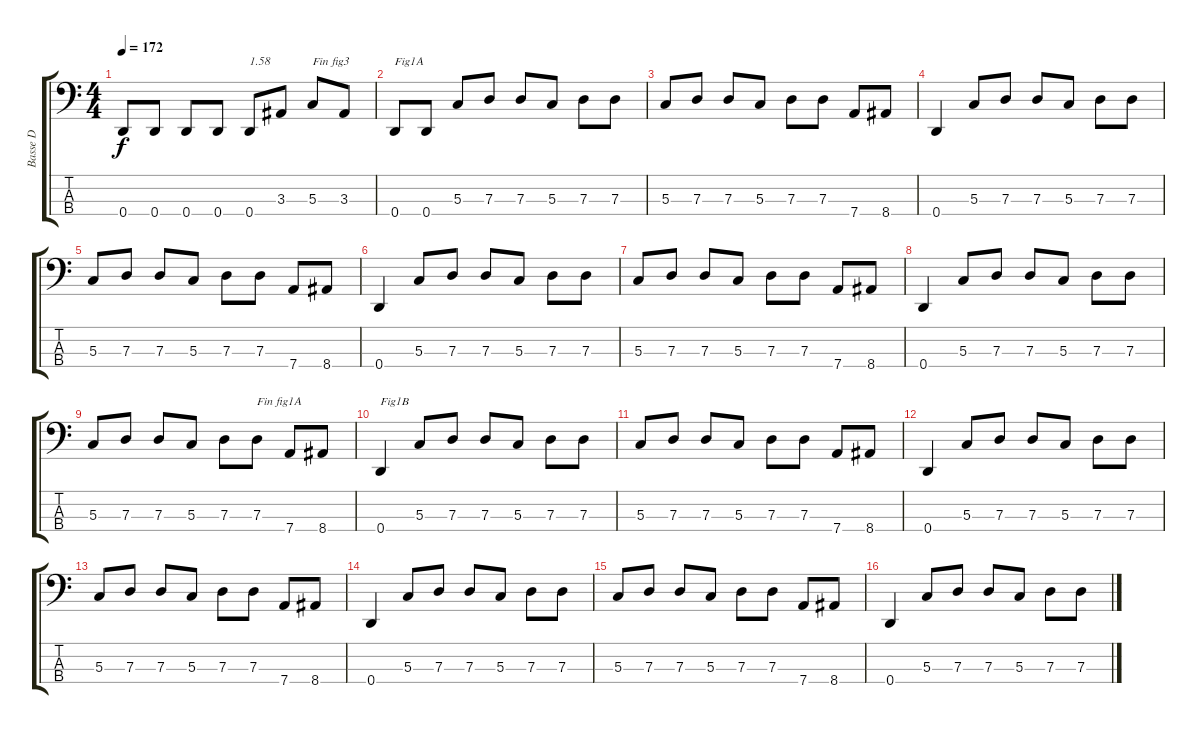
\track ("Basse D" "Basse D") {instrument electricbasspick}
\staff {score tabs}
\tuning (F2 C2 G1 D1) {hide}
\ts (4 4)
\tempo 172
\clef f4
\ks c
0.4.8{dy f} 0.4.8 0.4.8 0.4.8 0.4.8{txt "1.58"} 3.3.8 5.3.8{txt "Fin fig3"} 3.3.8 |
0.4.8{txt "Fig1A"} 0.4.8 5.3.8 7.3.8 7.3.8 5.3.8 7.3.8 7.3.8 |
5.3.8 7.3.8 7.3.8 5.3.8 7.3.8 7.3.8 7.4.8 8.4.8 |
0.4.4 5.3.8 7.3.8 7.3.8 5.3.8 7.3.8 7.3.8 |
5.3.8 7.3.8 7.3.8 5.3.8 7.3.8 7.3.8 7.4.8 8.4.8 |
0.4.4 5.3.8 7.3.8 7.3.8 5.3.8 7.3.8 7.3.8 |
5.3.8 7.3.8 7.3.8 5.3.8 7.3.8 7.3.8 7.4.8 8.4.8 |
0.4.4 5.3.8 7.3.8 7.3.8 5.3.8 7.3.8 7.3.8 |
5.3.8 7.3.8 7.3.8 5.3.8 7.3.8 7.3.8{txt "Fin fig1A"} 7.4.8 8.4.8 |
0.4.4{txt "Fig1B"} 5.3.8 7.3.8 7.3.8 5.3.8 7.3.8 7.3.8 |
5.3.8 7.3.8 7.3.8 5.3.8 7.3.8 7.3.8 7.4.8 8.4.8 |
0.4.4 5.3.8 7.3.8 7.3.8 5.3.8 7.3.8 7.3.8 |
5.3.8 7.3.8 7.3.8 5.3.8 7.3.8 7.3.8 7.4.8 8.4.8 |
0.4.4 5.3.8 7.3.8 7.3.8 5.3.8 7.3.8 7.3.8 |
5.3.8 7.3.8 7.3.8 5.3.8 7.3.8 7.3.8 7.4.8 8.4.8 |
0.4.4 5.3.8 7.3.8 7.3.8 5.3.8 7.3.8 7.3.8
